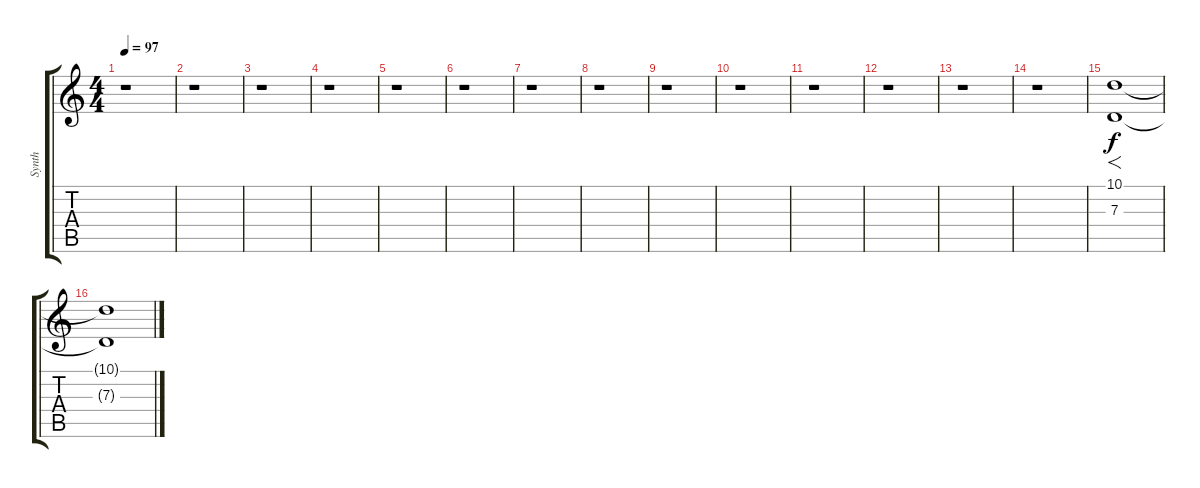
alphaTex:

\track ("Synth" "Synth") {instrument synthstrings1}
\staff {score tabs}
\tuning (E4 B3 G3 D3 A2 E2) {hide}
\ts (4 4)
\tempo 97
\clef g2
\ks c
r.1{dy mf} |
r.1 |
r.1 |
r.1 |
r.1 |
r.1 |
r.1 |
r.1 |
r.1 |
r.1 |
r.1 |
r.1 |
r.1 |
r.1 |
(10.1 7.3).1{f dy f} |
(10.1{t} 7.3{t}).1
